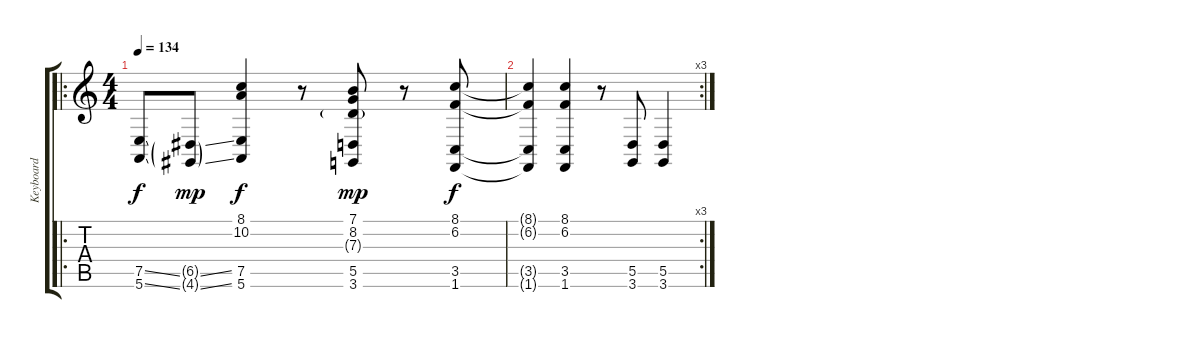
\track ("Keyboard" "Keyboard") {instrument lead2sawtooth}
\staff {score tabs}
\tuning (E4 B3 G3 D3 A2 E2) {hide}
\ro
\ts (4 4)
\tempo 134
\clef g2
\ks c
(7.5{ss} 5.6{ss}).8{dy f volume 13} (6.5{ss g} 4.6{ss g}).8{dy mp} (8.1 10.2 7.5 5.6).4{dy f} r.8 (7.1 8.2 7.3{g} 5.5 3.6).8{dy mp} r.8 (8.1 6.2 3.5 1.6).8{dy f} |
\rc 3
(8.1{t} 6.2{t} 3.5{t} 1.6{t}).4 (8.1 6.2 3.5 1.6).4 r.8 (5.5 3.6).8 (5.5 3.6).4
